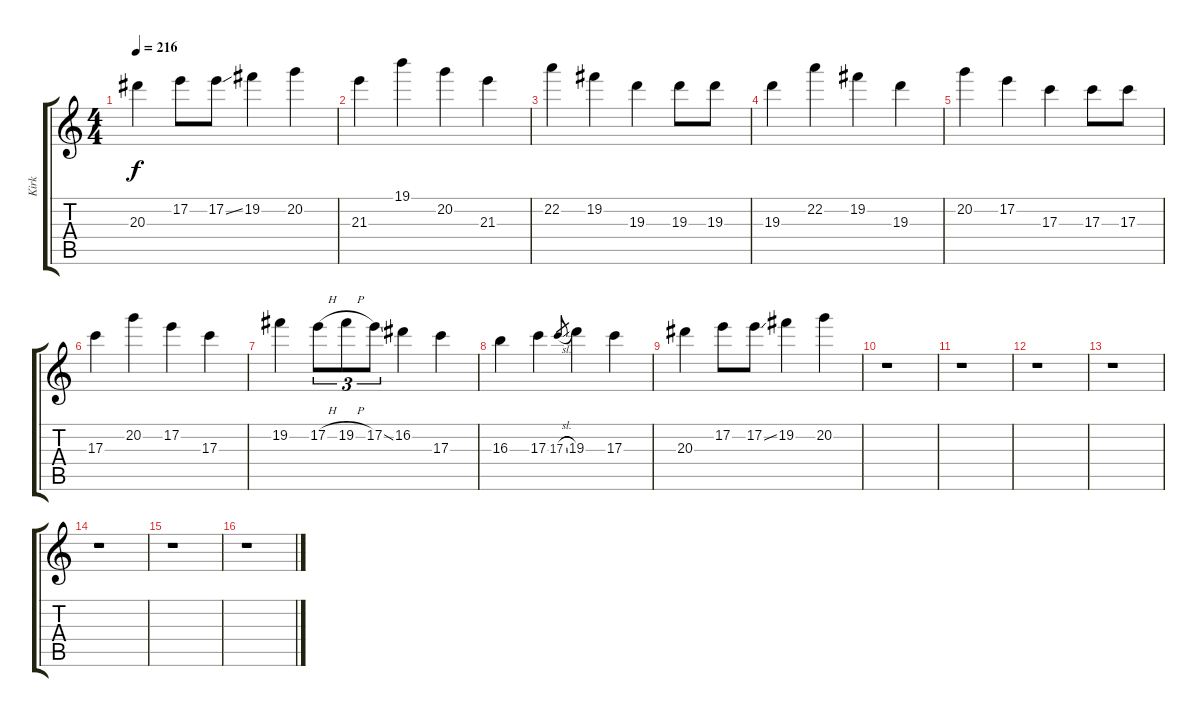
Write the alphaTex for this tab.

\track ("Kirk" "Kirk") {instrument distortionguitar}
\staff {score tabs}
\tuning (E4 B3 G3 D3 A2 E2) {hide}
\ts (4 4)
\tempo 216
\clef g2
\ks c
20.3.4{dy f} 17.2.8 17.2{ss}.8 19.2.4 20.2.4 |
21.3.4 19.1.4 20.2.4 21.3.4 |
22.2.4 19.2.4 19.3.4 19.3.8 19.3.8 |
19.3.4 22.2.4 19.2.4 19.3.4 |
20.2.4 17.2.4 17.3.4 17.3.8 17.3.8 |
17.3.4 20.2.4 17.2.4 17.3.4 |
19.2.4 17.2{h}.8{tu (3 2)} 19.2{h}.8{tu (3 2)} 17.2{ss}.8{tu (3 2)} 16.2.4 17.3.4 |
16.3.4 17.3.4 17.3{sl}.8{gr} 19.3.4 17.3.4 |
20.3.4 17.2.8 17.2{ss}.8 19.2.4 20.2.4 |
r.1 |
r.1 |
r.1 |
r.1 |
r.1 |
r.1 |
r.1
